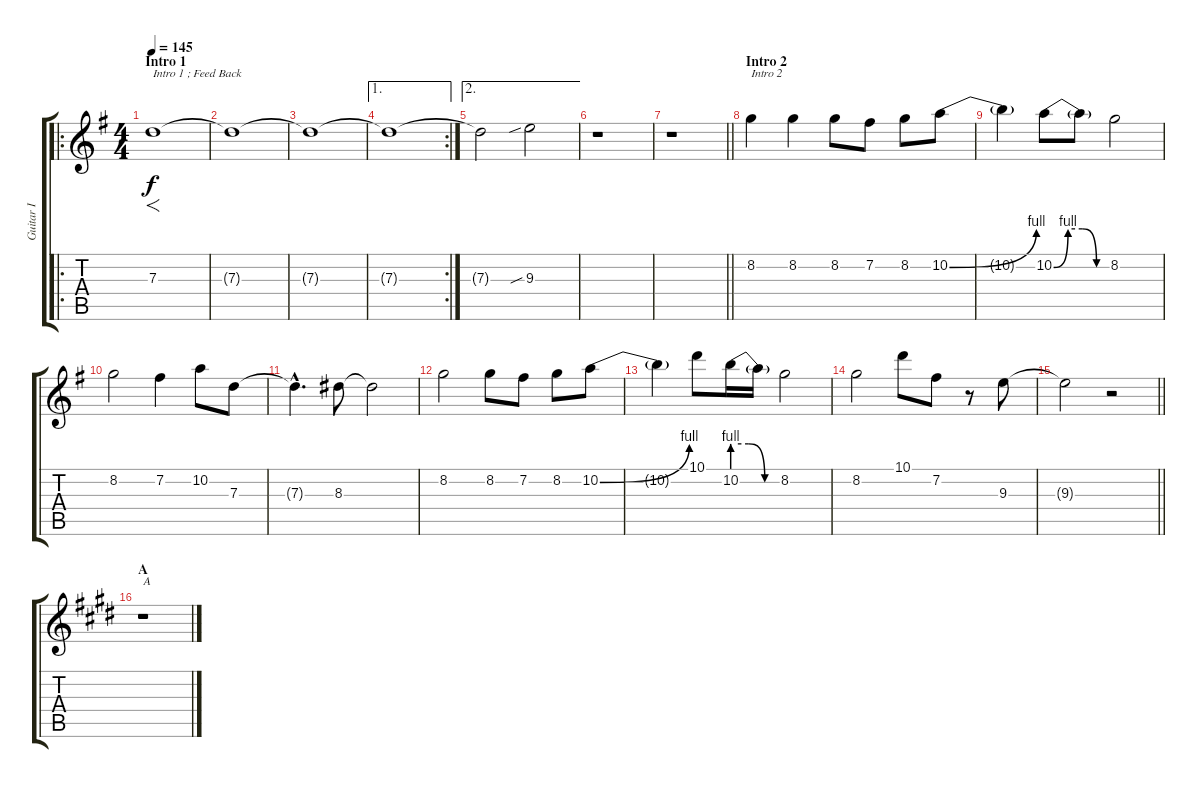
\track ("Guitar I" "Guitar I") {instrument overdrivenguitar}
\staff {score tabs}
\tuning (E4 B3 G3 D3 A2 E2) {hide}
\ro
\ts (4 4)
\section ("" "Intro 1")
\tempo 145
\clef g2
\ks g
7.3.1{f txt "Intro 1 ; Feed Back" dy f instrument overdrivenguitar} |
7.3{t}.1 |
7.3{t}.1 |
\ae 1
\rc 2
7.3{t}.1 |
\ae 2
7.3{t}.2 9.3{sib}.2 |
r.1 |
\barLineRight lightlight
r.1 |
\section ("" "Intro 2")
8.2.4{txt "Intro 2"} 8.2.4 8.2.8 7.2.8 8.2.8 10.2{be (bend 0 0 60 4)}.8 |
10.2{t}.4 10.2{be (custom 0 0 15 4 30 4 45 0 60 0)}.8 10.2{t}.8 8.2.2 |
8.2.2 7.2.4 10.2.8 7.3.8 |
7.3{hac t}.4{d} 8.3.8 8.3{t}.2 |
8.2.2 8.2.8 7.2.8 8.2.8 10.2{be (bend 0 0 60 4)}.8 |
10.2{t}.4 10.1.8 10.2{be (custom 0 4 20 4 40 0 60 0)}.16 10.2{t}.16 8.2.2 |
8.2.2 10.1.8 7.2.8 r.8 9.3.8 |
\barLineRight lightlight
9.3{t}.2 r.2 |
\section ("" "A")
\ks e
r.1{txt "A"}
